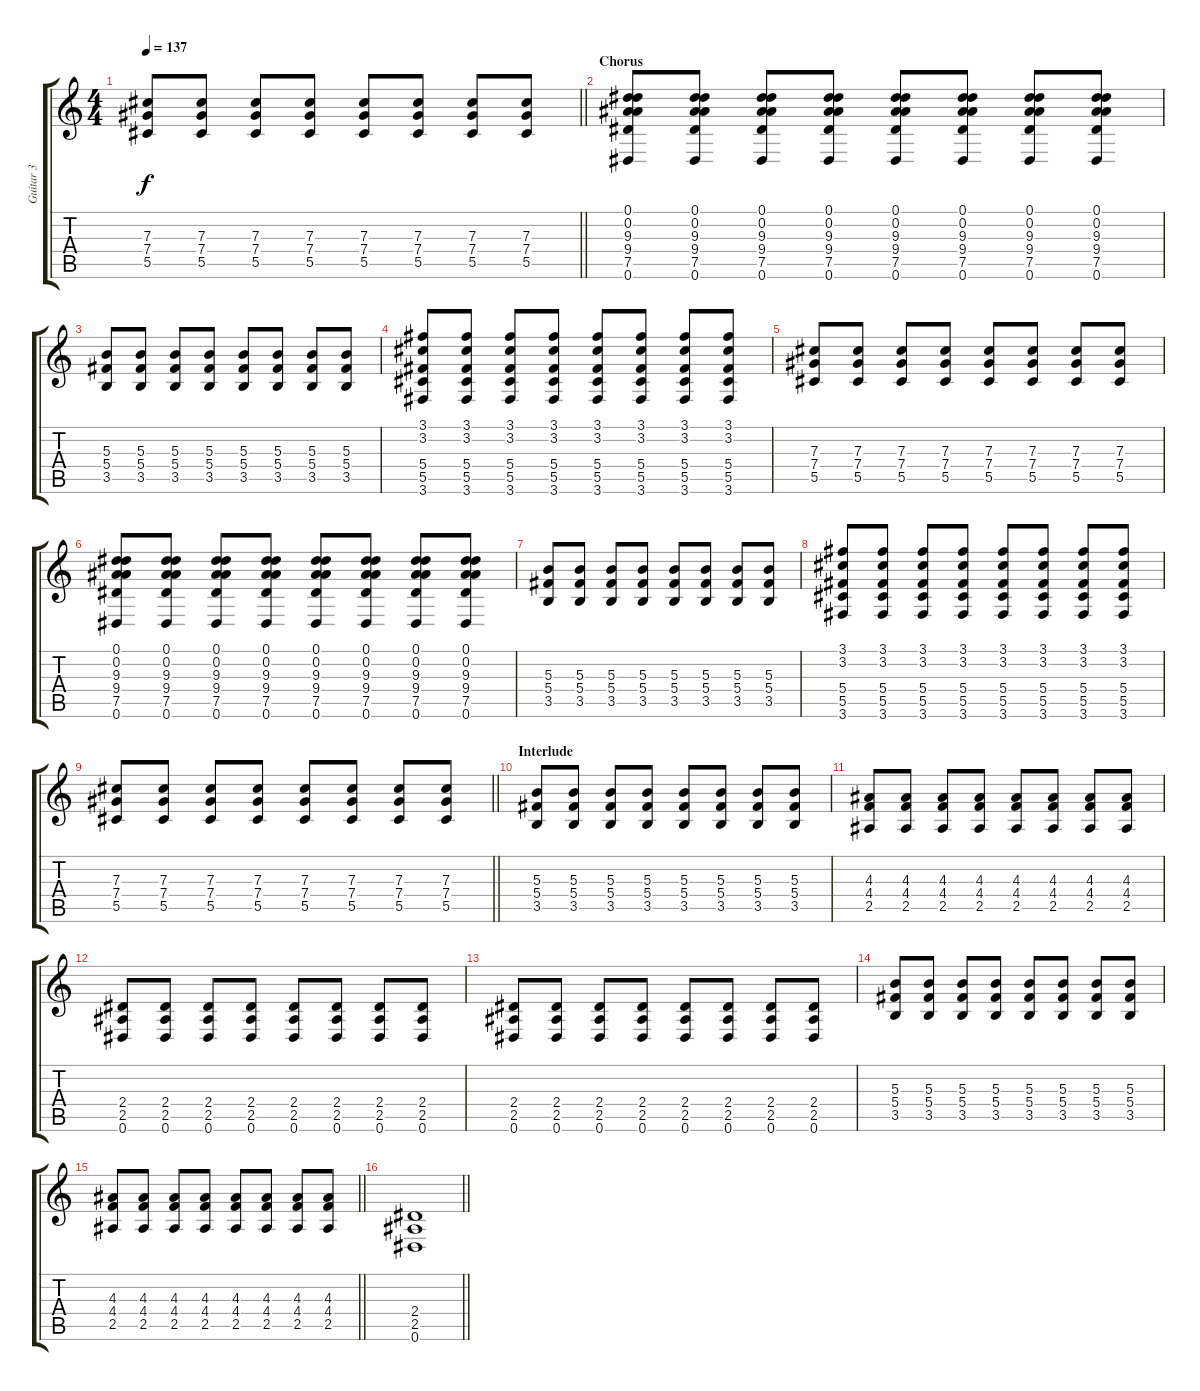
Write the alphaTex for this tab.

\track ("Guitar 3" "Guitar 3") {instrument distortionguitar}
\staff {score tabs}
\tuning (Eb4 Bb3 Gb3 Db3 Ab2 Eb2) {hide}
\ts (4 4)
\tempo 137
\clef g2
\barLineRight lightlight
\ks c
(7.3 7.4 5.5).8{dy f} (7.3 7.4 5.5).8 (7.3 7.4 5.5).8 (7.3 7.4 5.5).8 (7.3 7.4 5.5).8 (7.3 7.4 5.5).8 (7.3 7.4 5.5).8 (7.3 7.4 5.5).8 |
\section ("" "Chorus")
(0.1 0.2 9.3 9.4 7.5 0.6).8 (0.1 0.2 9.3 9.4 7.5 0.6).8 (0.1 0.2 9.3 9.4 7.5 0.6).8 (0.1 0.2 9.3 9.4 7.5 0.6).8 (0.1 0.2 9.3 9.4 7.5 0.6).8 (0.1 0.2 9.3 9.4 7.5 0.6).8 (0.1 0.2 9.3 9.4 7.5 0.6).8 (0.1 0.2 9.3 9.4 7.5 0.6).8 |
(5.3 5.4 3.5).8 (5.3 5.4 3.5).8 (5.3 5.4 3.5).8 (5.3 5.4 3.5).8 (5.3 5.4 3.5).8 (5.3 5.4 3.5).8 (5.3 5.4 3.5).8 (5.3 5.4 3.5).8 |
(3.1 3.2 5.4 5.5 3.6).8 (3.1 3.2 5.4 5.5 3.6).8 (3.1 3.2 5.4 5.5 3.6).8 (3.1 3.2 5.4 5.5 3.6).8 (3.1 3.2 5.4 5.5 3.6).8 (3.1 3.2 5.4 5.5 3.6).8 (3.1 3.2 5.4 5.5 3.6).8 (3.1 3.2 5.4 5.5 3.6).8 |
(7.3 7.4 5.5).8 (7.3 7.4 5.5).8 (7.3 7.4 5.5).8 (7.3 7.4 5.5).8 (7.3 7.4 5.5).8 (7.3 7.4 5.5).8 (7.3 7.4 5.5).8 (7.3 7.4 5.5).8 |
(0.1 0.2 9.3 9.4 7.5 0.6).8 (0.1 0.2 9.3 9.4 7.5 0.6).8 (0.1 0.2 9.3 9.4 7.5 0.6).8 (0.1 0.2 9.3 9.4 7.5 0.6).8 (0.1 0.2 9.3 9.4 7.5 0.6).8 (0.1 0.2 9.3 9.4 7.5 0.6).8 (0.1 0.2 9.3 9.4 7.5 0.6).8 (0.1 0.2 9.3 9.4 7.5 0.6).8 |
(5.3 5.4 3.5).8 (5.3 5.4 3.5).8 (5.3 5.4 3.5).8 (5.3 5.4 3.5).8 (5.3 5.4 3.5).8 (5.3 5.4 3.5).8 (5.3 5.4 3.5).8 (5.3 5.4 3.5).8 |
(3.1 3.2 5.4 5.5 3.6).8 (3.1 3.2 5.4 5.5 3.6).8 (3.1 3.2 5.4 5.5 3.6).8 (3.1 3.2 5.4 5.5 3.6).8 (3.1 3.2 5.4 5.5 3.6).8 (3.1 3.2 5.4 5.5 3.6).8 (3.1 3.2 5.4 5.5 3.6).8 (3.1 3.2 5.4 5.5 3.6).8 |
\barLineRight lightlight
(7.3 7.4 5.5).8 (7.3 7.4 5.5).8 (7.3 7.4 5.5).8 (7.3 7.4 5.5).8 (7.3 7.4 5.5).8 (7.3 7.4 5.5).8 (7.3 7.4 5.5).8 (7.3 7.4 5.5).8 |
\section ("" "Interlude")
(5.3 5.4 3.5).8 (5.3 5.4 3.5).8 (5.3 5.4 3.5).8 (5.3 5.4 3.5).8 (5.3 5.4 3.5).8 (5.3 5.4 3.5).8 (5.3 5.4 3.5).8 (5.3 5.4 3.5).8 |
(4.3 4.4 2.5).8 (4.3 4.4 2.5).8 (4.3 4.4 2.5).8 (4.3 4.4 2.5).8 (4.3 4.4 2.5).8 (4.3 4.4 2.5).8 (4.3 4.4 2.5).8 (4.3 4.4 2.5).8 |
(2.4 2.5 0.6).8 (2.4 2.5 0.6).8 (2.4 2.5 0.6).8 (2.4 2.5 0.6).8 (2.4 2.5 0.6).8 (2.4 2.5 0.6).8 (2.4 2.5 0.6).8 (2.4 2.5 0.6).8 |
(2.4 2.5 0.6).8 (2.4 2.5 0.6).8 (2.4 2.5 0.6).8 (2.4 2.5 0.6).8 (2.4 2.5 0.6).8 (2.4 2.5 0.6).8 (2.4 2.5 0.6).8 (2.4 2.5 0.6).8 |
(5.3 5.4 3.5).8 (5.3 5.4 3.5).8 (5.3 5.4 3.5).8 (5.3 5.4 3.5).8 (5.3 5.4 3.5).8 (5.3 5.4 3.5).8 (5.3 5.4 3.5).8 (5.3 5.4 3.5).8 |
\barLineRight lightlight
(4.3 4.4 2.5).8 (4.3 4.4 2.5).8 (4.3 4.4 2.5).8 (4.3 4.4 2.5).8 (4.3 4.4 2.5).8 (4.3 4.4 2.5).8 (4.3 4.4 2.5).8 (4.3 4.4 2.5).8 |
\barLineRight lightlight
(2.4 2.5 0.6).1
